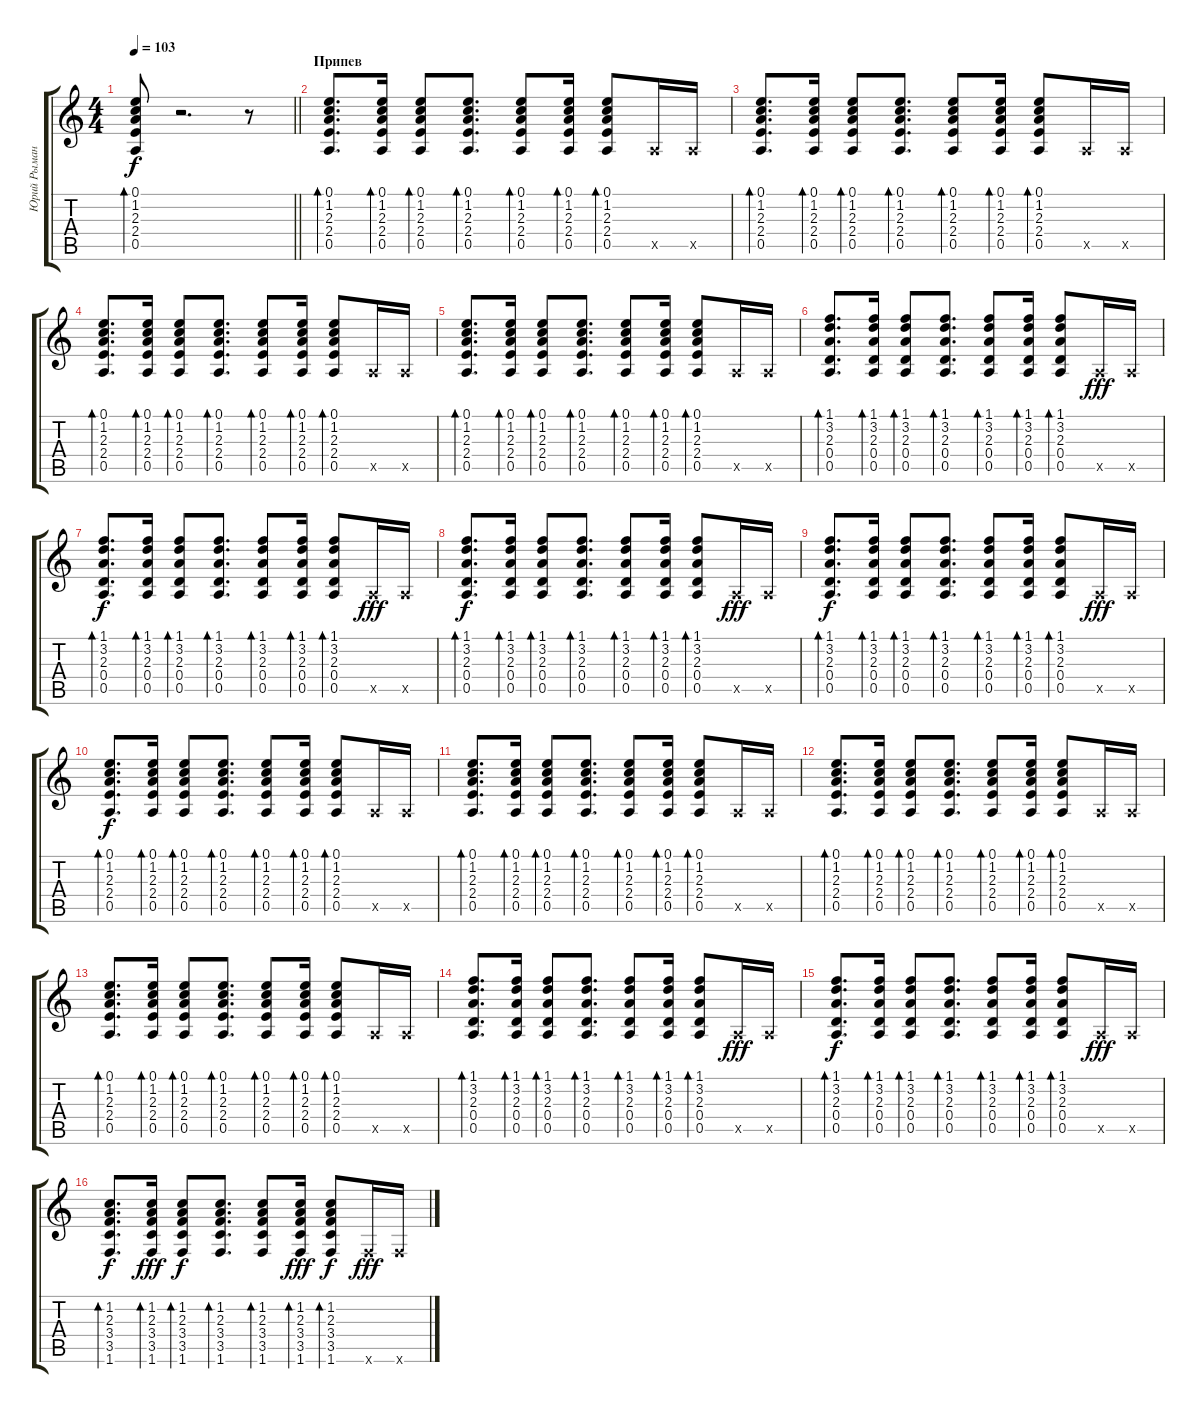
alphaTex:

\track ("Юрий Рыманов (гитара 2)" "Юрий Рыман") {instrument acousticguitarsteel}
\staff {score tabs}
\tuning (E4 B3 G3 D3 A2 E2) {hide}
\ts (4 4)
\tempo 103
\clef g2
\barLineRight lightlight
\ks c
(0.1 1.2 2.3 2.4 0.5).8{bd 120 dy f} r.2{d} r.8 |
\section ("" "Припев")
(0.1 1.2 2.3 2.4 0.5).8{d bd 120} (0.1 1.2 2.3 2.4 0.5).16{bd 120} (0.1 1.2 2.3 2.4 0.5).8{bd 120} (0.1 1.2 2.3 2.4 0.5).8{d bd 120} (0.1 1.2 2.3 2.4 0.5).8{bd 120} (0.1 1.2 2.3 2.4 0.5).16{bd 120} (0.1 1.2 2.3 2.4 0.5).8{bd 120} 0.5{x}.16 0.5{x}.16 |
(0.1 1.2 2.3 2.4 0.5).8{d bd 120} (0.1 1.2 2.3 2.4 0.5).16{bd 120} (0.1 1.2 2.3 2.4 0.5).8{bd 120} (0.1 1.2 2.3 2.4 0.5).8{d bd 120} (0.1 1.2 2.3 2.4 0.5).8{bd 120} (0.1 1.2 2.3 2.4 0.5).16{bd 120} (0.1 1.2 2.3 2.4 0.5).8{bd 120} 0.5{x}.16 0.5{x}.16 |
(0.1 1.2 2.3 2.4 0.5).8{d bd 120} (0.1 1.2 2.3 2.4 0.5).16{bd 120} (0.1 1.2 2.3 2.4 0.5).8{bd 120} (0.1 1.2 2.3 2.4 0.5).8{d bd 120} (0.1 1.2 2.3 2.4 0.5).8{bd 120} (0.1 1.2 2.3 2.4 0.5).16{bd 120} (0.1 1.2 2.3 2.4 0.5).8{bd 120} 0.5{x}.16 0.5{x}.16 |
(0.1 1.2 2.3 2.4 0.5).8{d bd 120} (0.1 1.2 2.3 2.4 0.5).16{bd 120} (0.1 1.2 2.3 2.4 0.5).8{bd 120} (0.1 1.2 2.3 2.4 0.5).8{d bd 120} (0.1 1.2 2.3 2.4 0.5).8{bd 120} (0.1 1.2 2.3 2.4 0.5).16{bd 120} (0.1 1.2 2.3 2.4 0.5).8{bd 120} 0.5{x}.16 0.5{x}.16 |
(1.1 3.2 2.3 0.4 0.5).8{d bd 120} (1.1 3.2 2.3 0.4 0.5).16{bd 120} (1.1 3.2 2.3 0.4 0.5).8{bd 120} (1.1 3.2 2.3 0.4 0.5).8{d bd 120} (1.1 3.2 2.3 0.4 0.5).8{bd 120} (1.1 3.2 2.3 0.4 0.5).16{bd 120} (1.1 3.2 2.3 0.4 0.5).8{bd 120} 0.5{x}.16{dy fff} 0.5{x}.16 |
(1.1 3.2 2.3 0.4 0.5).8{d bd 120 dy f} (1.1 3.2 2.3 0.4 0.5).16{bd 120} (1.1 3.2 2.3 0.4 0.5).8{bd 120} (1.1 3.2 2.3 0.4 0.5).8{d bd 120} (1.1 3.2 2.3 0.4 0.5).8{bd 120} (1.1 3.2 2.3 0.4 0.5).16{bd 120} (1.1 3.2 2.3 0.4 0.5).8{bd 120} 0.5{x}.16{dy fff} 0.5{x}.16 |
(1.1 3.2 2.3 0.4 0.5).8{d bd 120 dy f} (1.1 3.2 2.3 0.4 0.5).16{bd 120} (1.1 3.2 2.3 0.4 0.5).8{bd 120} (1.1 3.2 2.3 0.4 0.5).8{d bd 120} (1.1 3.2 2.3 0.4 0.5).8{bd 120} (1.1 3.2 2.3 0.4 0.5).16{bd 120} (1.1 3.2 2.3 0.4 0.5).8{bd 120} 0.5{x}.16{dy fff} 0.5{x}.16 |
(1.1 3.2 2.3 0.4 0.5).8{d bd 120 dy f} (1.1 3.2 2.3 0.4 0.5).16{bd 120} (1.1 3.2 2.3 0.4 0.5).8{bd 120} (1.1 3.2 2.3 0.4 0.5).8{d bd 120} (1.1 3.2 2.3 0.4 0.5).8{bd 120} (1.1 3.2 2.3 0.4 0.5).16{bd 120} (1.1 3.2 2.3 0.4 0.5).8{bd 120} 0.5{x}.16{dy fff} 0.5{x}.16 |
(0.1 1.2 2.3 2.4 0.5).8{d bd 120 dy f} (0.1 1.2 2.3 2.4 0.5).16{bd 120} (0.1 1.2 2.3 2.4 0.5).8{bd 120} (0.1 1.2 2.3 2.4 0.5).8{d bd 120} (0.1 1.2 2.3 2.4 0.5).8{bd 120} (0.1 1.2 2.3 2.4 0.5).16{bd 120} (0.1 1.2 2.3 2.4 0.5).8{bd 120} 0.5{x}.16 0.5{x}.16 |
(0.1 1.2 2.3 2.4 0.5).8{d bd 120} (0.1 1.2 2.3 2.4 0.5).16{bd 120} (0.1 1.2 2.3 2.4 0.5).8{bd 120} (0.1 1.2 2.3 2.4 0.5).8{d bd 120} (0.1 1.2 2.3 2.4 0.5).8{bd 120} (0.1 1.2 2.3 2.4 0.5).16{bd 120} (0.1 1.2 2.3 2.4 0.5).8{bd 120} 0.5{x}.16 0.5{x}.16 |
(0.1 1.2 2.3 2.4 0.5).8{d bd 120} (0.1 1.2 2.3 2.4 0.5).16{bd 120} (0.1 1.2 2.3 2.4 0.5).8{bd 120} (0.1 1.2 2.3 2.4 0.5).8{d bd 120} (0.1 1.2 2.3 2.4 0.5).8{bd 120} (0.1 1.2 2.3 2.4 0.5).16{bd 120} (0.1 1.2 2.3 2.4 0.5).8{bd 120} 0.5{x}.16 0.5{x}.16 |
(0.1 1.2 2.3 2.4 0.5).8{d bd 120} (0.1 1.2 2.3 2.4 0.5).16{bd 120} (0.1 1.2 2.3 2.4 0.5).8{bd 120} (0.1 1.2 2.3 2.4 0.5).8{d bd 120} (0.1 1.2 2.3 2.4 0.5).8{bd 120} (0.1 1.2 2.3 2.4 0.5).16{bd 120} (0.1 1.2 2.3 2.4 0.5).8{bd 120} 0.5{x}.16 0.5{x}.16 |
(1.1 3.2 2.3 0.4 0.5).8{d bd 120} (1.1 3.2 2.3 0.4 0.5).16{bd 120} (1.1 3.2 2.3 0.4 0.5).8{bd 120} (1.1 3.2 2.3 0.4 0.5).8{d bd 120} (1.1 3.2 2.3 0.4 0.5).8{bd 120} (1.1 3.2 2.3 0.4 0.5).16{bd 120} (1.1 3.2 2.3 0.4 0.5).8{bd 120} 0.5{x}.16{dy fff} 0.5{x}.16 |
(1.1 3.2 2.3 0.4 0.5).8{d bd 120 dy f} (1.1 3.2 2.3 0.4 0.5).16{bd 120} (1.1 3.2 2.3 0.4 0.5).8{bd 120} (1.1 3.2 2.3 0.4 0.5).8{d bd 120} (1.1 3.2 2.3 0.4 0.5).8{bd 120} (1.1 3.2 2.3 0.4 0.5).16{bd 120} (1.1 3.2 2.3 0.4 0.5).8{bd 120} 0.5{x}.16{dy fff} 0.5{x}.16 |
(1.2 2.3 3.4 3.5 1.6).8{d bd 120 dy f} (1.2 2.3 3.4 3.5 1.6).16{bd 120 dy fff} (1.2 2.3 3.4 3.5 1.6).8{bd 120 dy f} (1.2 2.3 3.4 3.5 1.6).8{d bd 120} (1.2 2.3 3.4 3.5 1.6).8{bd 120} (1.2 2.3 3.4 3.5 1.6).16{bd 120 dy fff} (1.2 2.3 3.4 3.5 1.6).8{bd 120 dy f} 1.6{x}.16{dy fff} 1.6{x}.16
